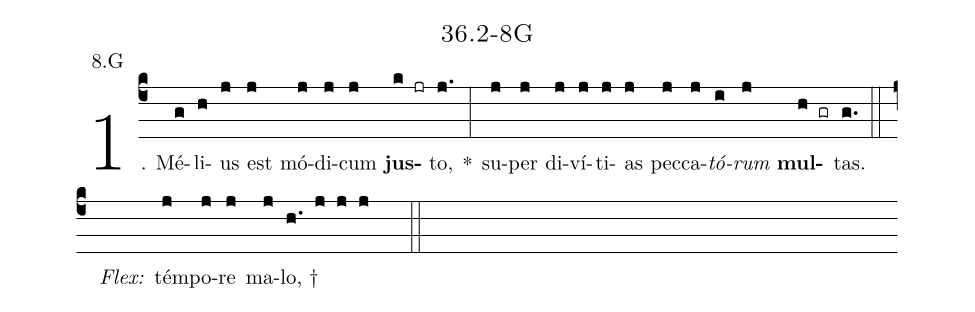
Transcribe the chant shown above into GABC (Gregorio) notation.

name: 36.2-8G;
annotation: 8.G;
%%
(c4)1. Mé(g)li(h)us(j) est(j) mó(j)di(j)cum(j) <b>jus</b>(k jr)to,(j.) *(:) su(j)per(j) di(j)ví(j)ti(j)as(j) pec(j)ca(j)<i>tó</i>(i)<i>rum</i>(j) <b>mul</b>(h gr)tas.(g.) (::)
<i>Flex:</i>()  tém(j)po(j)re(j) ma(j)lo, †(h. j j j  ::)

%E(j) u(j) o(i) u(j) a(h) e.(g.) (::)
